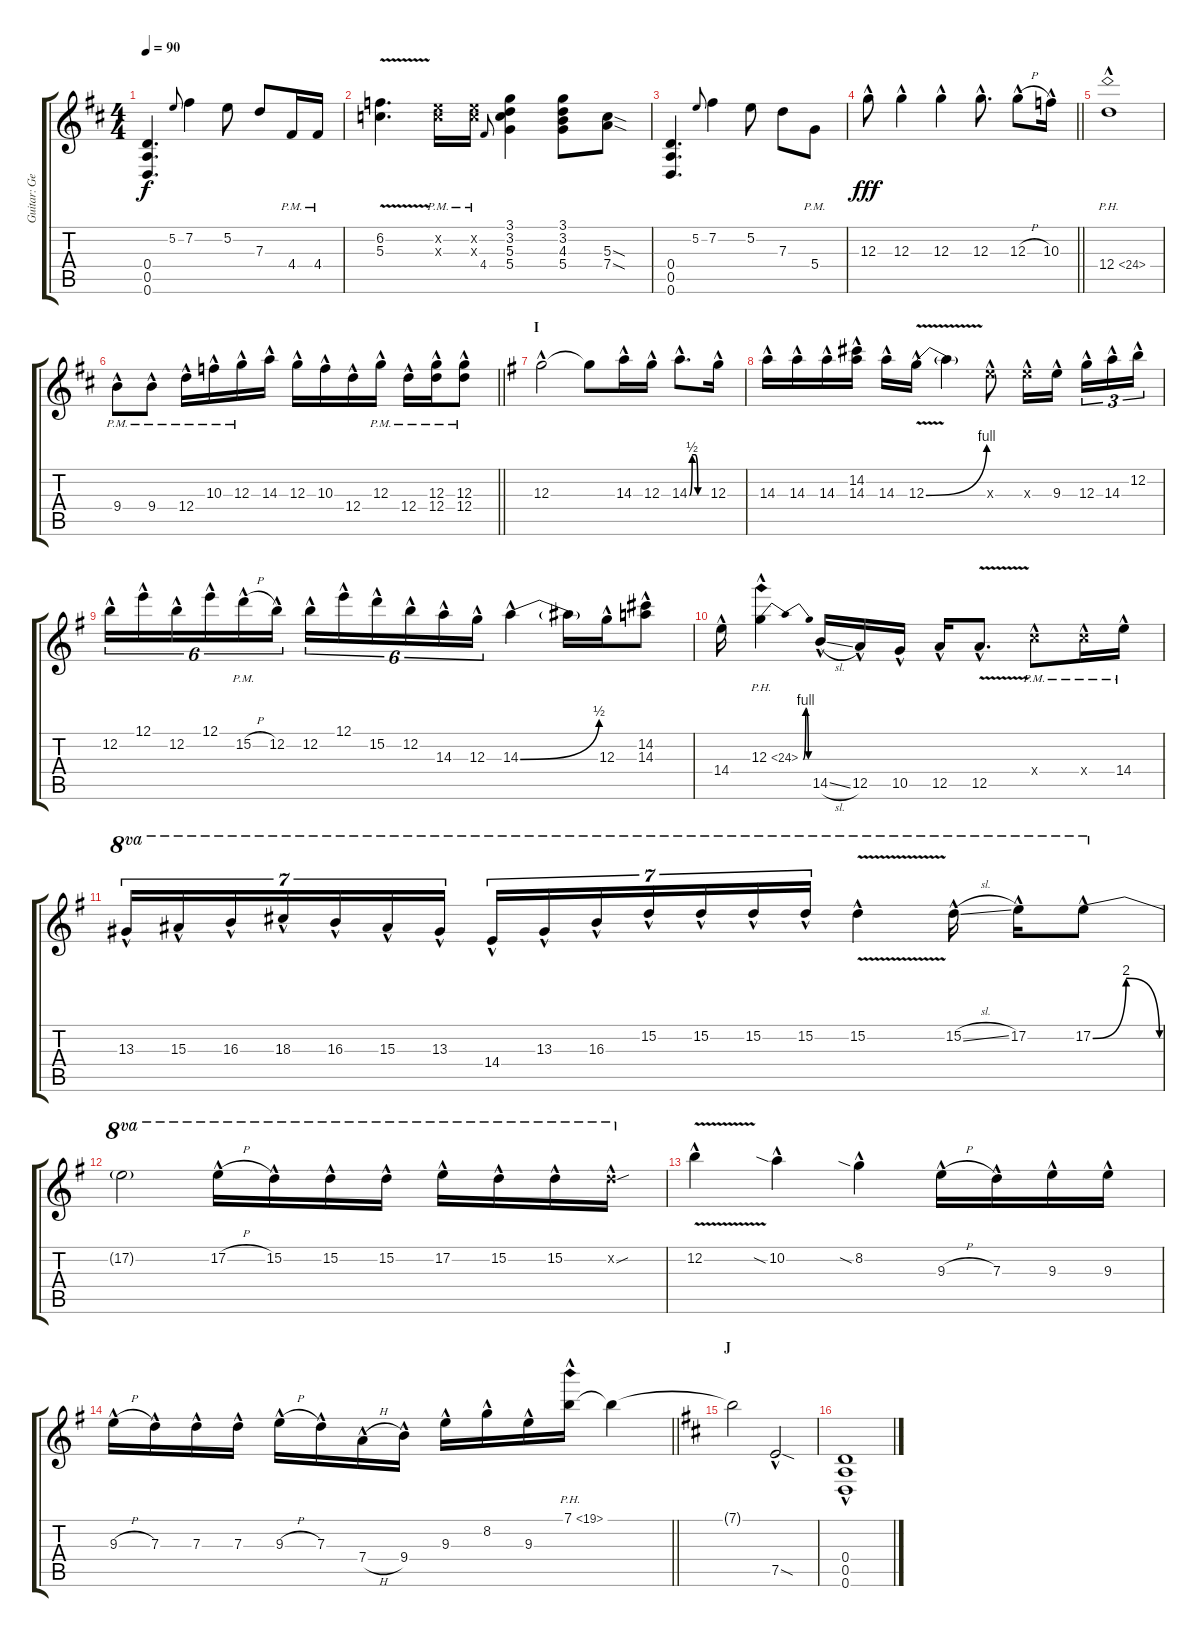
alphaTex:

\track ("Guitar: George" "Guitar: Ge") {instrument distortionguitar}
\staff {score tabs}
\tuning (E4 B3 G3 D3 A2 D2) {hide}
\ts (4 4)
\tempo 90
\clef g2
\ks d
(0.4 0.5 0.6).4{d dy f} 5.2.8{gr onbeat} 7.2.4 5.2.8 7.3.8 4.4{pm}.16 4.4{pm}.16 |
(6.2{v} 5.3{v}).4{d} (5.2{pm x} 5.3{pm x}).16 (5.2{pm x} 5.3{pm x}).16 4.4.8{gr onbeat} (3.1 3.2 5.3 5.4).4 (3.1 3.2 4.3 5.4).8 (5.3{sod} 7.4{sod}).8 |
(0.4 0.5 0.6).4{d} 5.2.8{gr onbeat} 7.2.4 5.2.8 7.3.8 5.4{pm}.8 |
\barLineRight lightlight
12.3{hac}.8{dy fff volume 16 balance 8 instrument overdrivenguitar} 12.3{hac}.4 12.3{hac}.4 12.3{hac}.8{d} 12.3{h hac}.8 10.3{hac}.16 |
12.4{ph 12 hac}.1 |
\barLineRight lightlight
9.4{hac pm}.8 9.4{hac pm}.8 12.4{hac pm}.16 10.3{hac pm}.16 12.3{hac pm}.16 14.3{hac}.16 12.3{hac}.16 10.3{hac}.16 12.4{hac}.16 12.3{hac pm}.16 12.4{hac pm}.16 (12.3{hac pm} 12.4{hac pm}).16 (12.3{hac pm} 12.4{hac pm}).8 |
\section ("" "I")
\ks g
12.3{hac}.2 12.3{t}.8 14.3{hac}.16 12.3{hac}.16 14.3{be (custom 0 0 10 2 20 2 30 0 60 0) hac}.8{d} 12.3{hac}.16 |
14.3{hac}.16 14.3{hac}.16 14.3{hac}.16 (14.2{hac} 14.3{hac}).16 14.3{hac}.16 12.3{be (bend 0 0 60 4) v hac}.16 12.3{t}.4 9.3{hac x}.8 9.3{hac x}.16 9.3{hac}.16{beam splitsecondary} 12.3{hac}.16{tu (3 2)} 14.3{hac}.16{tu (3 2)} 12.2{hac}.16{tu (3 2)} |
12.2{hac}.16{tu (6 4)} 12.1{hac}.16{tu (6 4)} 12.2{hac}.16{tu (6 4)} 12.1{hac}.16{tu (6 4)} 15.2{h hac pm}.16{tu (6 4)} 12.2{hac}.16{tu (6 4)} 12.2{hac}.16{tu (6 4)} 12.1{hac}.16{tu (6 4)} 15.2{hac}.16{tu (6 4)} 12.2{hac}.16{tu (6 4)} 14.3{hac}.16{tu (6 4)} 12.3{hac}.16{tu (6 4)} 14.3{be (bend 0 0 60 2) hac}.4 14.3{t}.16 12.3{hac}.16 (14.2{hac} 14.3{hac}).8 |
14.4{hac}.16 12.3{be (bendrelease 0 0 10 4 50 4 60 0) ph 12 hac}.4 14.5{sl hac}.16 12.5{hac}.16 10.5{hac}.16 12.5{hac}.16 12.5{v hac}.8{d} 10.4{hac pm x}.8 10.4{hac pm x}.16 14.4{hac pm}.16 |
13.3{hac}.16{tu (7 4) ot 8va} 15.3{hac}.16{tu (7 4) ot 8va} 16.3{hac}.16{tu (7 4) ot 8va} 18.3{hac}.16{tu (7 4) ot 8va} 16.3{hac}.16{tu (7 4) ot 8va} 15.3{hac}.16{tu (7 4) ot 8va} 13.3{hac}.16{tu (7 4) ot 8va} 14.4{hac}.16{tu (7 4) ot 8va} 13.3{hac}.16{tu (7 4) ot 8va} 16.3{hac}.16{tu (7 4) ot 8va} 15.2{hac}.16{tu (7 4) ot 8va} 15.2{hac}.16{tu (7 4) ot 8va} 15.2{hac}.16{tu (7 4) ot 8va} 15.2{hac}.16{tu (7 4) ot 8va} 15.2{v hac}.4{ot 8va} 15.2{sl hac}.16{ot 8va} 17.2{hac}.16{ot 8va} 17.2{be (bendrelease 0 0 10 8 50 8 60 0) hac}.8{ot 8va} |
17.2{t}.2{ot 8va} 17.2{h hac}.16{ot 8va} 15.2{hac}.16{ot 8va} 15.2{hac}.16{ot 8va} 15.2{hac}.16{ot 8va} 17.2{hac}.16{ot 8va} 15.2{hac}.16{ot 8va} 15.2{hac}.16{ot 8va} 15.2{sou hac x}.16{ot 8va} |
12.2{v hac}.4 10.2{sia hac}.4 8.2{sia hac}.4 9.3{h hac}.16 7.3{hac}.16 9.3{hac}.16 9.3{hac}.16 |
\barLineRight lightlight
9.3{h hac}.16 7.3{hac}.16 7.3{hac}.16 7.3{hac}.16 9.3{h hac}.16 7.3{hac}.16 7.4{h hac}.16 9.4{hac}.16 9.3{hac}.16 8.2{hac}.16 9.3{hac}.16 7.1{ph 12 hac}.16 7.1{t}.4 |
\section ("" "J")
\ks d
7.1{t}.2 7.5{sod hac}.2 |
(0.4{hac} 0.5{hac} 0.6{hac}).1
